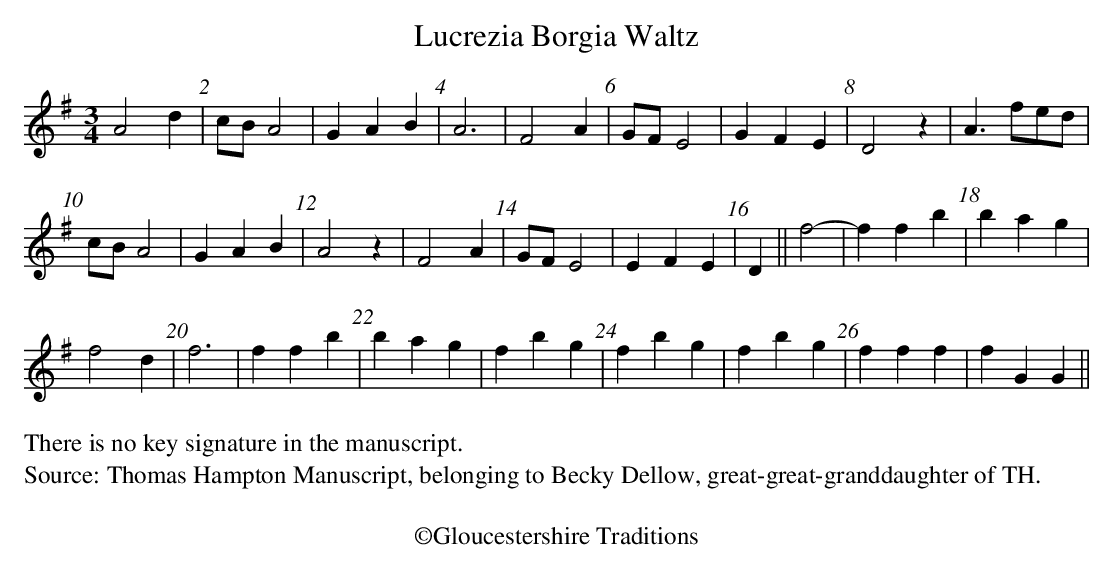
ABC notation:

X:1
T:Lucrezia Borgia Waltz
M:3/4
L:1/4
K:G
A2d | c/B/A2 | GAB | A3 | F2A | G/F/E2 | GFE | D2z |\
A> fe/d/ |
c/B/A2 | GAB | A2z | F2A | G/F/E2 | EFE | D||f2-|\
ffb | bag |
 f2d | f3 | ffb | bag | fbg | fbg | \
fbg | fff | fGG ||
